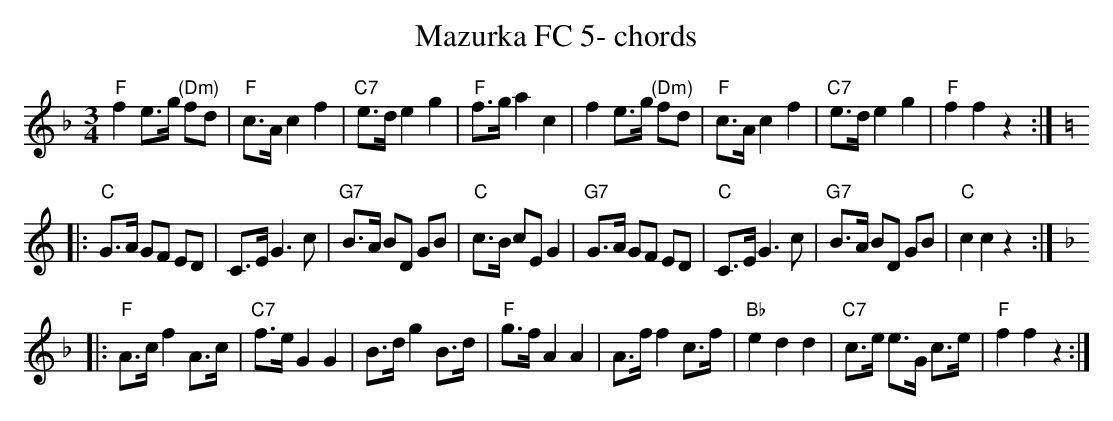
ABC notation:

X:1
T:Mazurka FC 5- chords
M:3/4
L:1/8
K:Fmaj%%MIDI gchordon
"F"f2e>g "(Dm)"fd | "F"c>Ac2f2 | "C7"e>de2g2 | "F"f>ga2c2 | f2e>g "(Dm)"fd | "F"c>Ac2f2 | "C7"e>de2g2 | "F"f2f2z2 :: [K:Cmaj]
"C"G>A GF ED | C>EG3c | "G7"B>A BD GB | "C"c>B cEG2 | "G7"G>A GF ED | "C"C>EG3c | "G7"B>A BD GB | "C"c2c2z2:: [K:Fmaj]
"F"A>cf2A>c | "C7"f>eG2G2 | B>dg2B>d | "F"g>fA2A2 | A>ff2c>f | "Bb"e2d2d2 | "C7"c>e e>G c>e | "F"f2f2z2 :|
